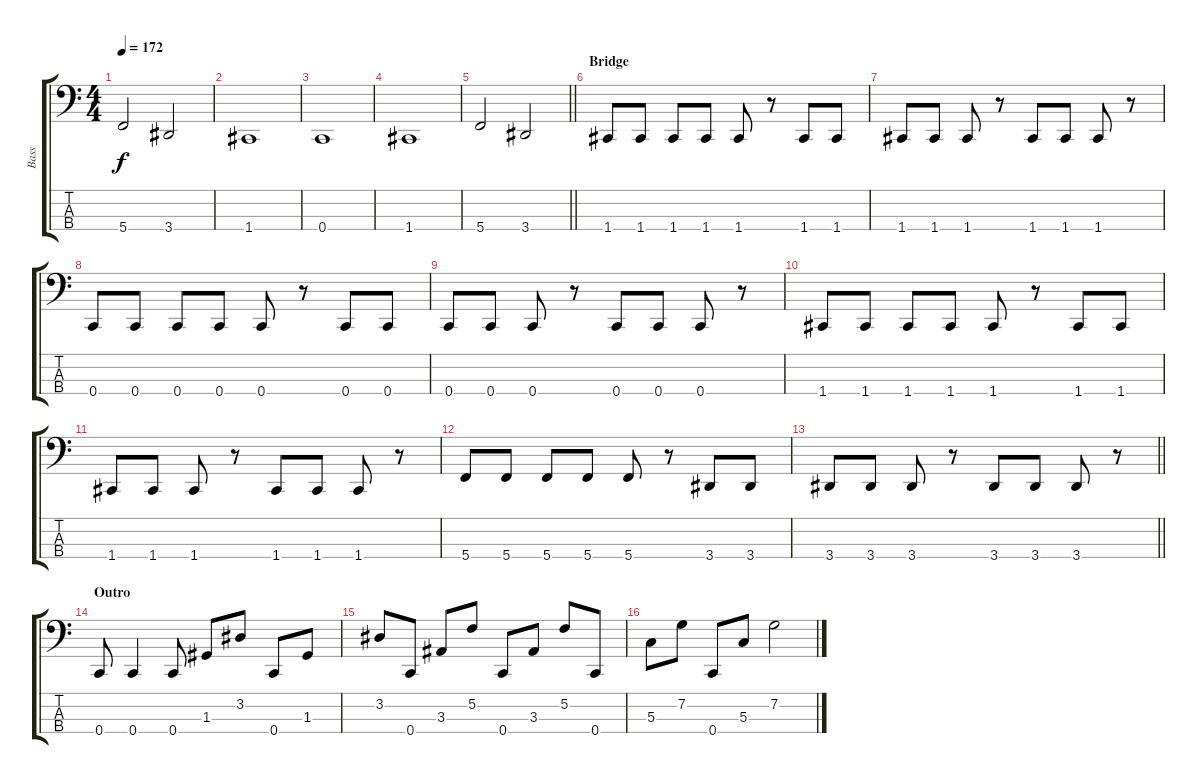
\track ("Bass" "Bass") {instrument electricbasspick}
\staff {score tabs}
\tuning (F2 C2 G1 C1) {hide}
\ts (4 4)
\tempo 172
\clef f4
\ks c
5.4.2{dy f} 3.4.2 |
1.4.1 |
0.4.1 |
1.4.1 |
\barLineRight lightlight
5.4.2 3.4.2 |
\section ("" "Bridge")
1.4.8 1.4.8 1.4.8 1.4.8 1.4.8 r.8 1.4.8 1.4.8 |
1.4.8 1.4.8 1.4.8 r.8 1.4.8 1.4.8 1.4.8 r.8 |
0.4.8 0.4.8 0.4.8 0.4.8 0.4.8 r.8 0.4.8 0.4.8 |
0.4.8 0.4.8 0.4.8 r.8 0.4.8 0.4.8 0.4.8 r.8 |
1.4.8 1.4.8 1.4.8 1.4.8 1.4.8 r.8 1.4.8 1.4.8 |
1.4.8 1.4.8 1.4.8 r.8 1.4.8 1.4.8 1.4.8 r.8 |
5.4.8 5.4.8 5.4.8 5.4.8 5.4.8 r.8 3.4.8 3.4.8 |
\barLineRight lightlight
3.4.8 3.4.8 3.4.8 r.8 3.4.8 3.4.8 3.4.8 r.8 |
\section ("" "Outro")
0.4.8 0.4.4 0.4.8 1.3.8 3.2.8 0.4.8 1.3.8 |
3.2.8 0.4.8 3.3.8 5.2.8 0.4.8 3.3.8 5.2.8 0.4.8 |
5.3.8 7.2.8 0.4.8 5.3.8 7.2.2
